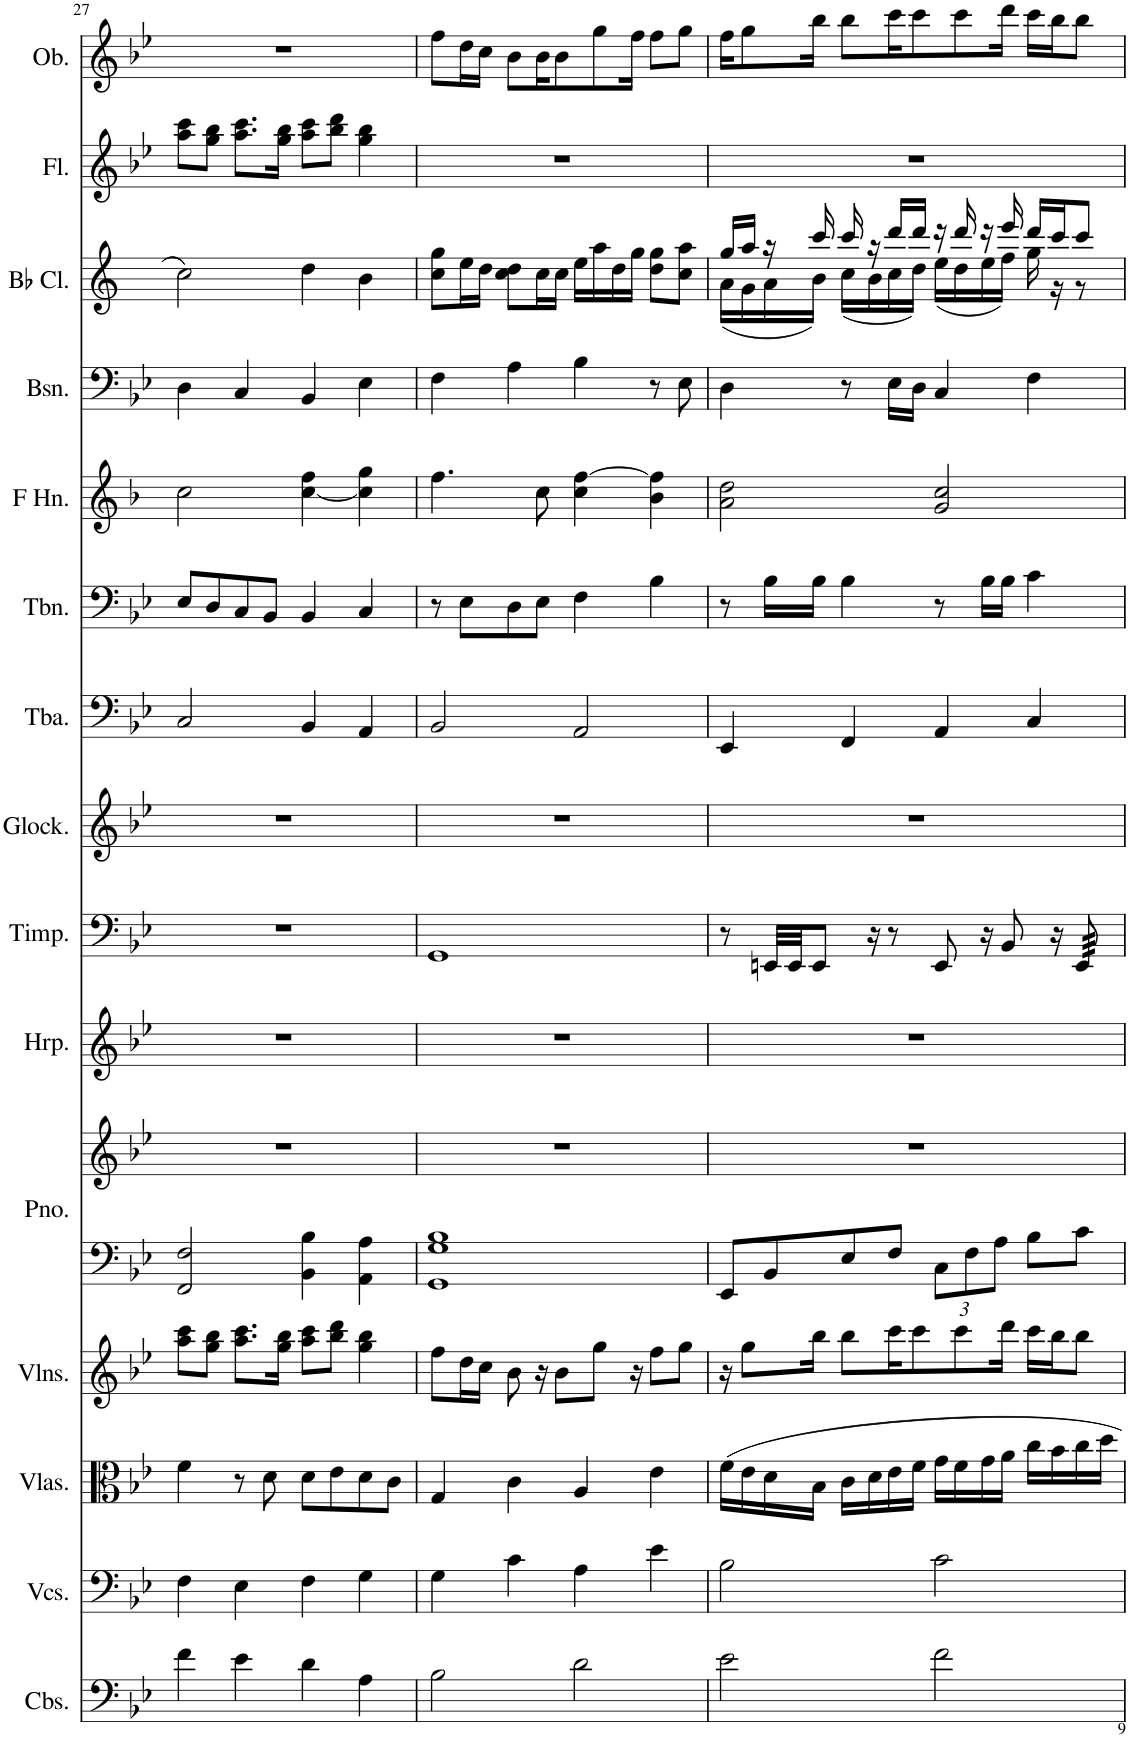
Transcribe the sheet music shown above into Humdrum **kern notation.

**kern	**kern	**kern	**kern	**kern	**kern	**kern	**kern	**kern	**kern	**kern	**kern	**kern	**kern	**kern	**kern
*part15	*part14	*part13	*part12	*part11	*part11	*part10	*part9	*part8	*part7	*part6	*part5	*part4	*part3	*part2	*part1
*staff16	*staff15	*staff14	*staff13	*staff12	*staff11	*staff10	*staff9	*staff8	*staff7	*staff6	*staff5	*staff4	*staff3	*staff2	*staff1
*I"Contrabasses	*I"Violoncellos	*I"Violas	*I"Violins	*I"Piano	*	*I"Harp	*I"Timpani	*I"Glockenspiel	*I"Tuba	*I"Trombone	*I"Horn in F	*I"Bassoon	*I"Bb Clarinet	*I"Flute	*I"Oboe
*I'Cbs.	*I'Vcs.	*I'Vlas.	*I'Vlns.	*I'Pno.	*	*I'Hrp.	*I'Timp.	*I'Glock.	*I'Tba.	*I'Tbn.	*	*I'Bsn.	*I'Bb Cl.	*I'Fl.	*I'Ob.
!!LO:PB:g=z
*clefF4	*clefF4	*clefC3	*clefG2	*clefF4	*clefG2	*clefG2	*clefF4	*clefG2	*clefF4	*clefF4	*clefG2	*clefF4	*clefG2	*clefG2	*clefG2
*Trd7c12	*	*	*	*	*	*	*	*Trd-14c-24	*	*	*Trd4c7	*	*Trd1c2	*	*
*k[b-e-]	*k[b-e-]	*k[b-e-]	*k[b-e-]	*k[b-e-]	*k[b-e-]	*k[b-e-]	*k[b-e-]	*k[b-e-]	*k[b-e-]	*k[b-e-]	*k[b-]	*k[b-e-]	*k[]	*k[b-e-]	*k[b-e-]
*M4/4	*M4/4	*M4/4	*M4/4	*M4/4	*M4/4	*M4/4	*M4/4	*M4/4	*M4/4	*M4/4	*M4/4	*M4/4	*M4/4	*M4/4	*M4/4
=27	=27	=27	=27	=27	=27	=27	=27	=27	=27	=27	=27	=27	=27	=27	=27
4f\	4F\	4f\	8aa\ 8ccc\L	2FF/ 2F/	1r	1r	1r	1r	2C/	8E-/L	2cc\	4D\	2cc\	8aa\ 8ccc\L	1r
.	.	.	8gg\ 8bb-\J	.	.	.	.	.	.	8D/	.	.	.	8gg\ 8bb-\J	.
4e-\	4E-\	8r	8.aa\ 8.ccc\L	.	.	.	.	.	.	8C/	.	4C/	.	8.aa\ 8.ccc\L	.
.	.	8d\	.	.	.	.	.	.	.	8BB-/J	.	.	.	.	.
.	.	.	16gg\ 16bb-\Jk	.	.	.	.	.	.	.	.	.	.	16gg\ 16bb-\Jk	.
4d\	4F\	8d\L	8aa\ 8ccc\L	4BB-\ 4B-\	.	.	.	.	4BB-/	4BB-/	[4cc\ 4ff\	4BB-/	4dd\	8aa\ 8ccc\L	.
.	.	8e-\	8bb-\ 8ddd\J	.	.	.	.	.	.	.	.	.	.	8bb-\ 8ddd\J	.
4A\	4G\	8d\	4gg\ 4bb-\	4AA\ 4A\	.	.	.	.	4AA/	4C/	4cc\] 4gg\	4E-\	4b\	4gg\ 4bb-\	.
.	.	8c\J	.	.	.	.	.	.	.	.	.	.	.	.	.
=28	=28	=28	=28	=28	=28	=28	=28	=28	=28	=28	=28	=28	=28	=28	=28
2B-\	4G\	4G/	8ff\L	1GG 1G 1B-	1r	1r	1GG	1r	2BB-/	8r	4.ff\	4F\	8cc\ 8gg\L	1r	8ff\L
.	.	.	16dd\L	.	.	.	.	.	.	8E-\L	.	.	16ee\L	.	16dd\L
.	.	.	16cc\JJ	.	.	.	.	.	.	.	.	.	16dd\JJ	.	16cc\JJ
.	4c\	4c\	8b-\	.	.	.	.	.	.	8D\	.	4A\	8cc\ 8dd\L	.	8b-\L
.	.	.	16r	.	.	.	.	.	.	8E-\J	8cc\	.	16cc\L	.	16b-\K
.	.	.	8b-\L	.	.	.	.	.	.	.	.	.	16cc\JJ	.	8b-\
2d\	4A\	4A/	.	.	.	.	.	.	2AA/	4F\	4cc\ [4ff\	4B-\	16ee\LL	.	.
.	.	.	8gg\J	.	.	.	.	.	.	.	.	.	16aa\	.	8gg\
.	.	.	.	.	.	.	.	.	.	.	.	.	16dd\	.	.
.	.	.	16r	.	.	.	.	.	.	.	.	.	16gg\JJ	.	16ff\Jk
.	4e-\	4e-\	8ff\L	.	.	.	.	.	.	4B-\	4b-\ 4ff\]	8r	8dd\ 8gg\L	.	8ff\L
.	.	.	8gg\J	.	.	.	.	.	.	.	.	8E-\	8cc\ 8aa\J	.	8gg\J
=29	=29	=29	=29	=29	=29	=29	=29	=29	=29	=29	=29	=29	=29	=29	=29
*	*	*	*	*	*	*	*	*	*	*	*	*	*^	*	*
2e-\	2B-\	16f\LL	16r	8EE-/L	1r	1r	8r	1r	4EE-/	8r	2a\ 2dd\	4D\	16gg/LL	(16a\LL	1r	16ff\KL
.	.	16e-\	8gg\L	.	.	.	.	.	.	.	.	.	16aa/JJ	16g\	.	8gg\
.	.	16d\	.	8BB-/	.	.	32EEn/LLL	.	.	16B-\LL	.	.	16r	16a\	.	.
.	.	.	.	.	.	.	32EE/JJ	.	.	.	.	.	.	.	.	.
.	.	16B-\JJ	16bb-\Jk	.	.	.	8EE/J	.	.	16B-\JJ	.	.	16ccc/	16b\JJ)	.	16bb-\Jk
.	.	16c\LL	8bb-\L	8E-/	.	.	.	.	4FF/	4B-\	.	8r	16ccc/	(16cc\LL	.	8bb-\L
.	.	16d\	.	.	.	.	16r	.	.	.	.	.	16r	16b\	.	.
.	.	16e-\	16ccc\K	8F/J	.	.	8r	.	.	.	.	16E-\LL	16ddd/LL	16cc\	.	16ccc\K
.	.	16f\JJ	8ccc\	.	.	.	.	.	.	.	.	16D\JJ	16ddd/JJ	16dd\JJ)	.	8ccc\
*	*	*	*	*Xbrackettup	*	*	*	*	*	*	*	*	*	*	*	*
2f\	2c\	16g\LL	.	12C\L	.	.	8EE/	.	4AA/	8r	2g/ 2cc/	4C/	16r	(16ee\LL	.	.
.	.	16f\	8ccc\	.	.	.	.	.	.	.	.	.	16ddd/	16dd\	.	8ccc\
.	.	.	.	12F\	.	.	.	.	.	.	.	.	.	.	.	.
.	.	16g\	.	.	.	.	16r	.	.	16B-\LL	.	.	16r	16ee\	.	.
.	.	.	.	12A\J	.	.	.	.	.	.	.	.	.	.	.	.
.	.	16a\JJ	16ddd\Jk	.	.	.	8BB-/	.	.	16B-\JJ	.	.	16eee/	16ff\JJ)	.	16ddd\Jk
.	.	16cc\LL	16ccc\LL	8B-\L	.	.	.	.	4C/	4c\	.	4F\	16ddd/LL	16gg\	.	16ccc\LL
.	.	16b-\	16bb-\J	.	.	.	16r	.	.	.	.	.	16ccc/J	16r	.	16bb-\J
*	*	*	*	*	*	*	*tremolo	*	*	*	*	*	*	*	*	*
.	.	16cc\	8bb-\J	8c\J	.	.	64EE/	.	.	.	.	.	8ccc/J	8r	.	8bb-\J
.	.	.	.	.	.	.	64EE/	.	.	.	.	.	.	.	.	.
.	.	.	.	.	.	.	64EE/	.	.	.	.	.	.	.	.	.
.	.	.	.	.	.	.	64EE/	.	.	.	.	.	.	.	.	.
.	.	16dd\JJ	.	.	.	.	64EE/	.	.	.	.	.	.	.	.	.
.	.	.	.	.	.	.	64EE/	.	.	.	.	.	.	.	.	.
.	.	.	.	.	.	.	64EE/	.	.	.	.	.	.	.	.	.
.	.	.	.	.	.	.	64EE/	.	.	.	.	.	.	.	.	.
*	*	*	*	*	*	*	*Xtremolo	*	*	*	*	*	*	*	*	*
*	*	*	*	*	*	*	*	*	*	*	*	*	*v	*v	*	*
=	=	=	=	=	=	=	=	=	=	=	=	=	=	=	=
*-	*-	*-	*-	*-	*-	*-	*-	*-	*-	*-	*-	*-	*-	*-	*-
